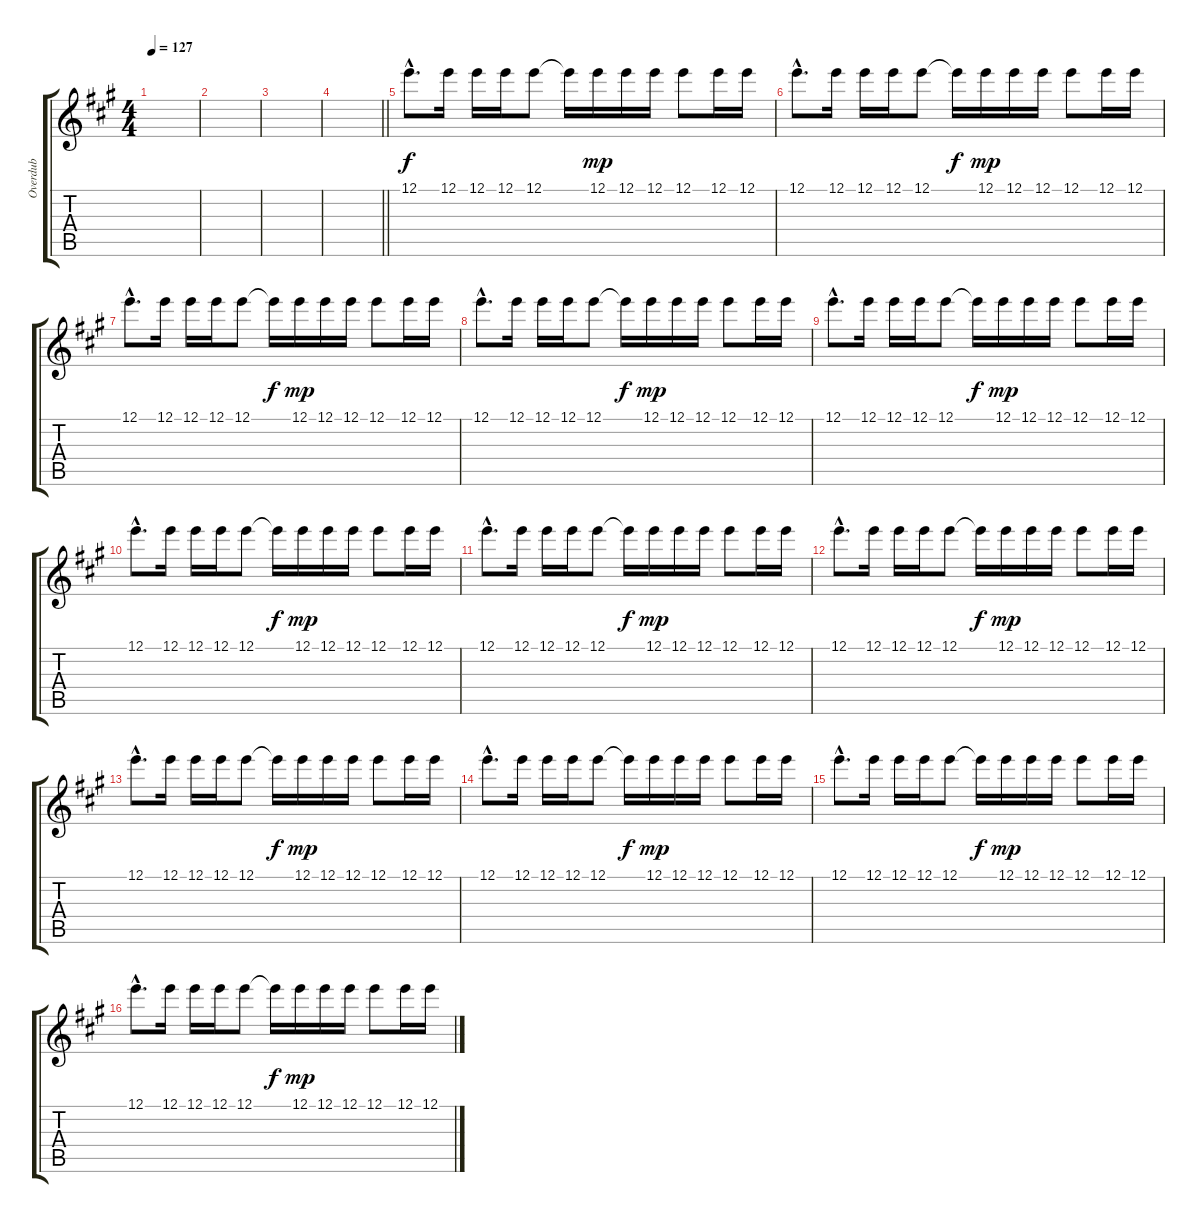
\track ("Overdub" "Overdub") {instrument acousticguitarsteel}
\staff {score tabs}
\tuning (E4 B3 G3 D3 A2 E2) {hide}
\ts (4 4)
\tempo 127
\clef g2
\ks a
|
|
|
\barLineRight lightlight
|
12.1{hac}.8{d} 12.1.16 12.1.16 12.1.16 12.1.8 12.1{t}.16{dy f} 12.1.16{dy mp} 12.1.16 12.1.16 12.1.8 12.1.16 12.1.16 |
12.1{hac}.8{d} 12.1.16 12.1.16 12.1.16 12.1.8 12.1{t}.16{dy f} 12.1.16{dy mp} 12.1.16 12.1.16 12.1.8 12.1.16 12.1.16 |
12.1{hac}.8{d} 12.1.16 12.1.16 12.1.16 12.1.8 12.1{t}.16{dy f} 12.1.16{dy mp} 12.1.16 12.1.16 12.1.8 12.1.16 12.1.16 |
12.1{hac}.8{d} 12.1.16 12.1.16 12.1.16 12.1.8 12.1{t}.16{dy f} 12.1.16{dy mp} 12.1.16 12.1.16 12.1.8 12.1.16 12.1.16 |
12.1{hac}.8{d} 12.1.16 12.1.16 12.1.16 12.1.8 12.1{t}.16{dy f} 12.1.16{dy mp} 12.1.16 12.1.16 12.1.8 12.1.16 12.1.16 |
12.1{hac}.8{d} 12.1.16 12.1.16 12.1.16 12.1.8 12.1{t}.16{dy f} 12.1.16{dy mp} 12.1.16 12.1.16 12.1.8 12.1.16 12.1.16 |
12.1{hac}.8{d} 12.1.16 12.1.16 12.1.16 12.1.8 12.1{t}.16{dy f} 12.1.16{dy mp} 12.1.16 12.1.16 12.1.8 12.1.16 12.1.16 |
12.1{hac}.8{d} 12.1.16 12.1.16 12.1.16 12.1.8 12.1{t}.16{dy f} 12.1.16{dy mp} 12.1.16 12.1.16 12.1.8 12.1.16 12.1.16 |
12.1{hac}.8{d} 12.1.16 12.1.16 12.1.16 12.1.8 12.1{t}.16{dy f} 12.1.16{dy mp} 12.1.16 12.1.16 12.1.8 12.1.16 12.1.16 |
12.1{hac}.8{d} 12.1.16 12.1.16 12.1.16 12.1.8 12.1{t}.16{dy f} 12.1.16{dy mp} 12.1.16 12.1.16 12.1.8 12.1.16 12.1.16 |
12.1{hac}.8{d} 12.1.16 12.1.16 12.1.16 12.1.8 12.1{t}.16{dy f} 12.1.16{dy mp} 12.1.16 12.1.16 12.1.8 12.1.16 12.1.16 |
12.1{hac}.8{d} 12.1.16 12.1.16 12.1.16 12.1.8 12.1{t}.16{dy f} 12.1.16{dy mp} 12.1.16 12.1.16 12.1.8 12.1.16 12.1.16
